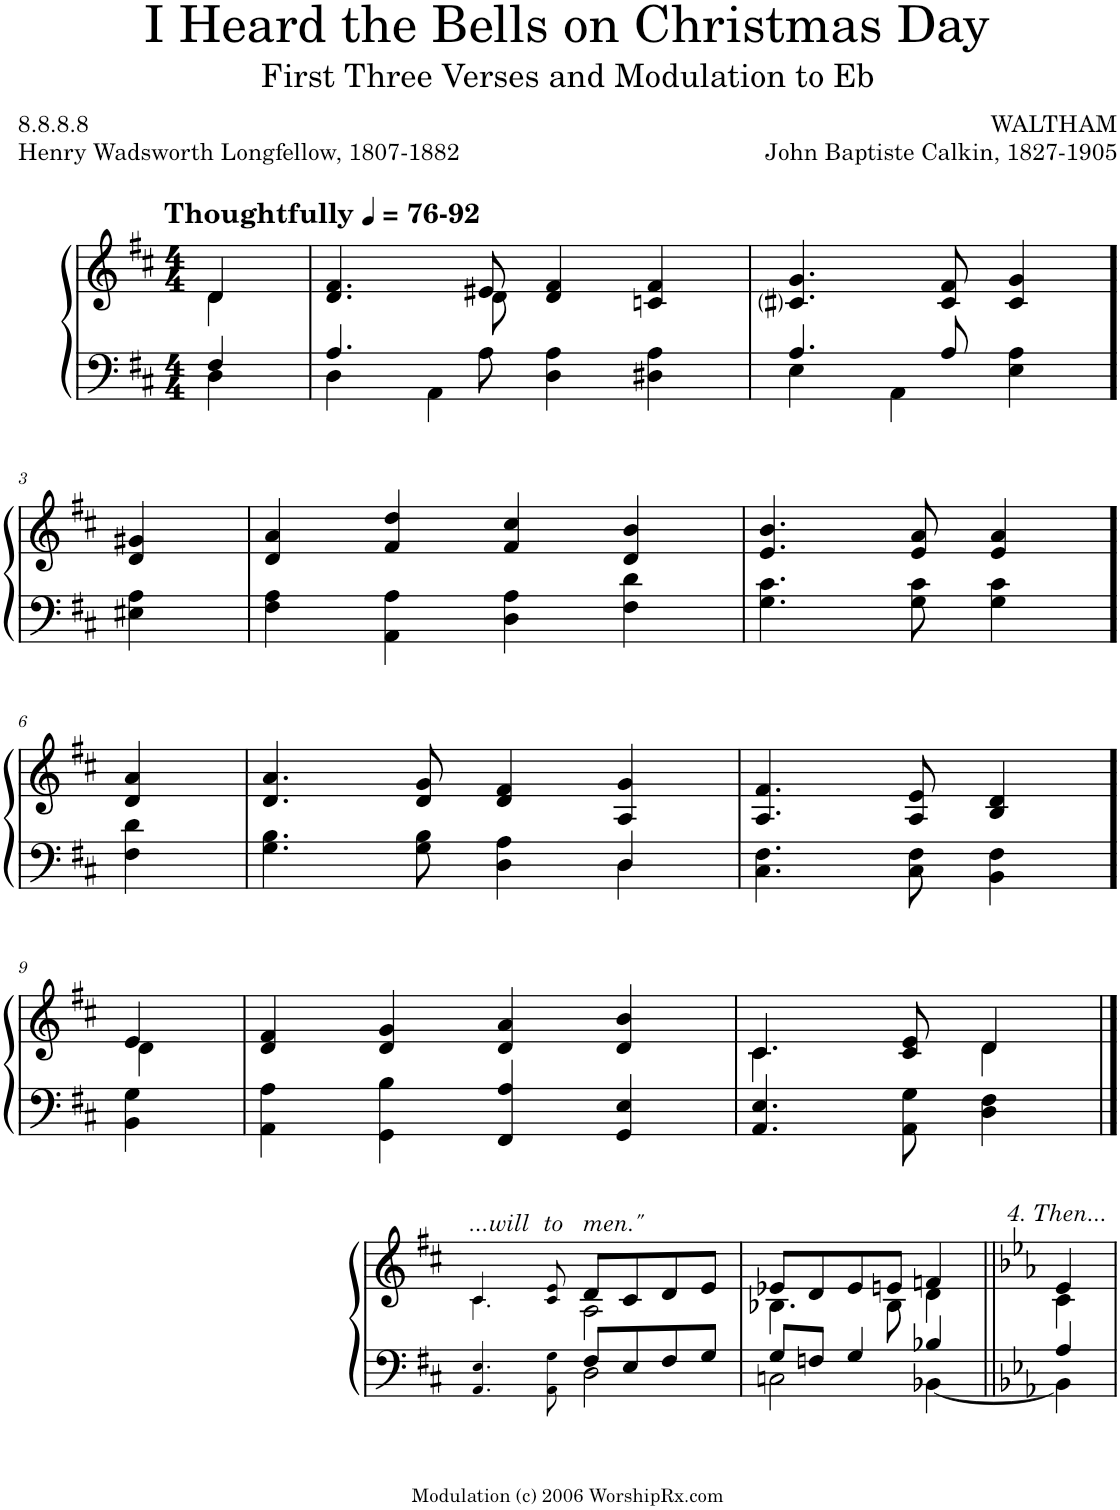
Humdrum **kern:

**kern	**kern
*part1	*part1
*staff2	*staff1
*I"Piano	*
*I'Pno.	*
*clefF4	*clefG2
*k[f#c#]	*k[f#c#]
*M4/4	*M4/4
*MM76	*MM76
=	=
*^	*^
!	!	!LO:TX:a:B:t=Thoughtfully	!
!	!	!LO:TX:a:B:t=-92	!
4F#/	4D\	4d/	4d\
=1	=1	=1	=1
4.A/	4D\	4.d/ 4.f#/	4.ryy
.	4AA\	.	.
8A\	.	8e#X/	8d\
4D\ 4A\	2ryy	4d/ 4f#/	2ryy
4D#X\ 4A\	.	4cn/ 4f#/	.
*	*	*v	*v
=2	=2	=2
4.A/	4E\	4.c#i/ 4.g/
.	4AA\	.
8A/	.	8c#/ 8f#/
4E\ 4A\	4ryy	4c#/ 4g/
*v	*v	*
!!LO:LB:g=z
=3!	=3!
4E#X\ 4A\	4d/ 4g#X/
=4	=4
4F#\ 4A\	4d/ 4a/
4AA\ 4A\	4f#/ 4dd/
4D\ 4A\	4f#/ 4cc#/
4F#\ 4d\	4d/ 4b/
=5	=5
4.G\ 4.c#\	4.e/ 4.b/
8G\ 8c#\	8e/ 8a/
4G\ 4c#\	4e/ 4a/
!!LO:LB:g=z
=6!	=6!
4F#\ 4d\	4d/ 4a/
=7	=7
*^	*
4.G\ 4.B\	2.ryy	4.d/ 4.a/
8G\ 8B\	.	8d/ 8g/
4D\ 4A\	.	4d/ 4f#/
4D/	4D\	4A/ 4g/
*v	*v	*
=8	=8
4.C#\ 4.F#\	4.A/ 4.f#/
8C#\ 8F#\	8A/ 8e/
4BB\ 4F#\	4B/ 4d/
!!LO:LB:g=z
=9!	=9!
*	*^
4BB\ 4G\	4e/	4d\
*	*v	*v
=10	=10
4AA\ 4A\	4d/ 4f#/
4GG\ 4B\	4d/ 4g/
4FF#/ 4A/	4d/ 4a/
4GG/ 4E/	4d/ 4b/
=11	=11
*	*^
4.AA/ 4.E/	4.c#/	4.c#\
8AA\ 8G\	8c#/ 8e/	8ryy
4D\ 4F#\	4d/	4d\
!!LO:LB:g=z	!!
==12	==12	==12
*^	*	*
!	!	!LO:TX:a:i:t=...will	!
4.AA!/ 4.E!/	2ryy	4.c#!/	4.c#!\
!	!	!LO:TX:a:i:t=to	!
8AA!\ 8G!\	.	8c#!/ 8e!/	8ryy
!	!	!LO:TX:a:i:t=men."	!
8F#/L	2D\	8d/L	2A\
8E/	.	8c#/	.
8F#/	.	8d/	.
8G/J	.	8e/J	.
=13	=13	=13	=13
8G/L	2Cn\	8e-X/L	4.B-X\
8Fn/J	.	8d/	.
4G/	.	8e-/	.
.	.	8en/J	8B-\
4B-X/	[4BB-X\	4fn/	4d\
=14||	=14||	=14||	=14||
*k[b-e-a-]	*	*k[b-e-a-]	*
!	!	!LO:TX:a:i:t=4. Then...	!
4A-/	4BB-\]	4e-/	4c\
*v	*v	*	*
*	*v	*v
=	=
*-	*-
